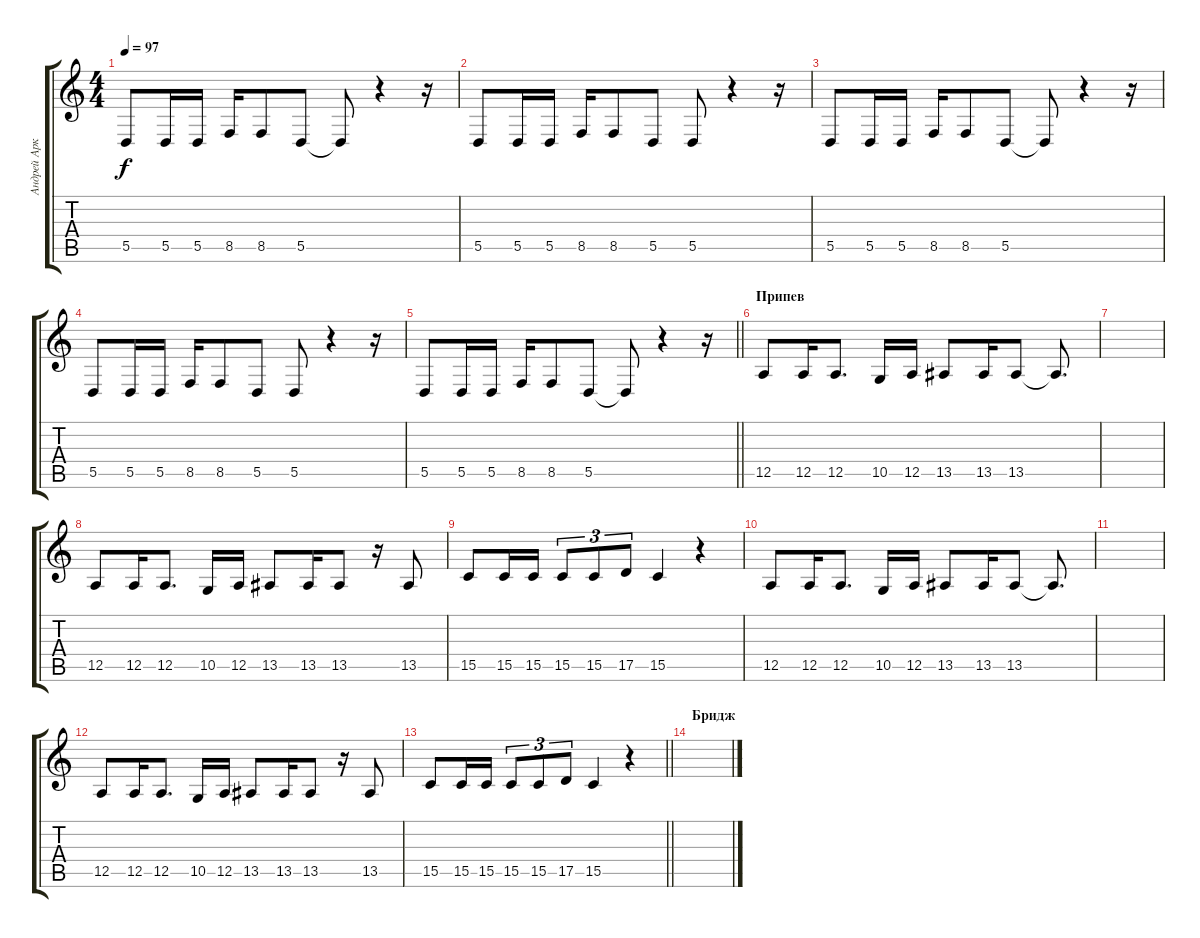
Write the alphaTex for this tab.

\track ("Андрей Аркадич" "Андрей Арк") {instrument sopranosax}
\staff {score tabs}
\tuning (E4 B3 G3 D3 A2 E2) {hide}
\ts (4 4)
\tempo 97
\clef g2
\ks c
5.5.8{dy f} 5.5.16 5.5.16 8.5.16 8.5.8 5.5.8 5.5{t}.8 r.4 r.16 |
5.5.8 5.5.16 5.5.16 8.5.16 8.5.8 5.5.8 5.5.8 r.4 r.16 |
5.5.8 5.5.16 5.5.16 8.5.16 8.5.8 5.5.8 5.5{t}.8 r.4 r.16 |
5.5.8 5.5.16 5.5.16 8.5.16 8.5.8 5.5.8 5.5.8 r.4 r.16 |
\barLineRight lightlight
5.5.8 5.5.16 5.5.16 8.5.16 8.5.8 5.5.8 5.5{t}.8 r.4 r.16 |
\section ("" "Припев")
12.5.8 12.5.16 12.5.8{d} 10.5.16 12.5.16 13.5.8 13.5.16 13.5.8 13.5{t}.8{d} |
|
12.5.8 12.5.16 12.5.8{d} 10.5.16 12.5.16 13.5.8 13.5.16 13.5.8 r.16 13.5.8 |
15.5.8 15.5.16 15.5.16 15.5.8{tu (3 2)} 15.5.8{tu (3 2)} 17.5.8{tu (3 2)} 15.5.4 r.4 |
12.5.8 12.5.16 12.5.8{d} 10.5.16 12.5.16 13.5.8 13.5.16 13.5.8 13.5{t}.8{d} |
|
12.5.8 12.5.16 12.5.8{d} 10.5.16 12.5.16 13.5.8 13.5.16 13.5.8 r.16 13.5.8 |
\barLineRight lightlight
15.5.8 15.5.16 15.5.16 15.5.8{tu (3 2)} 15.5.8{tu (3 2)} 17.5.8{tu (3 2)} 15.5.4 r.4 |
\section ("" "Бридж")
